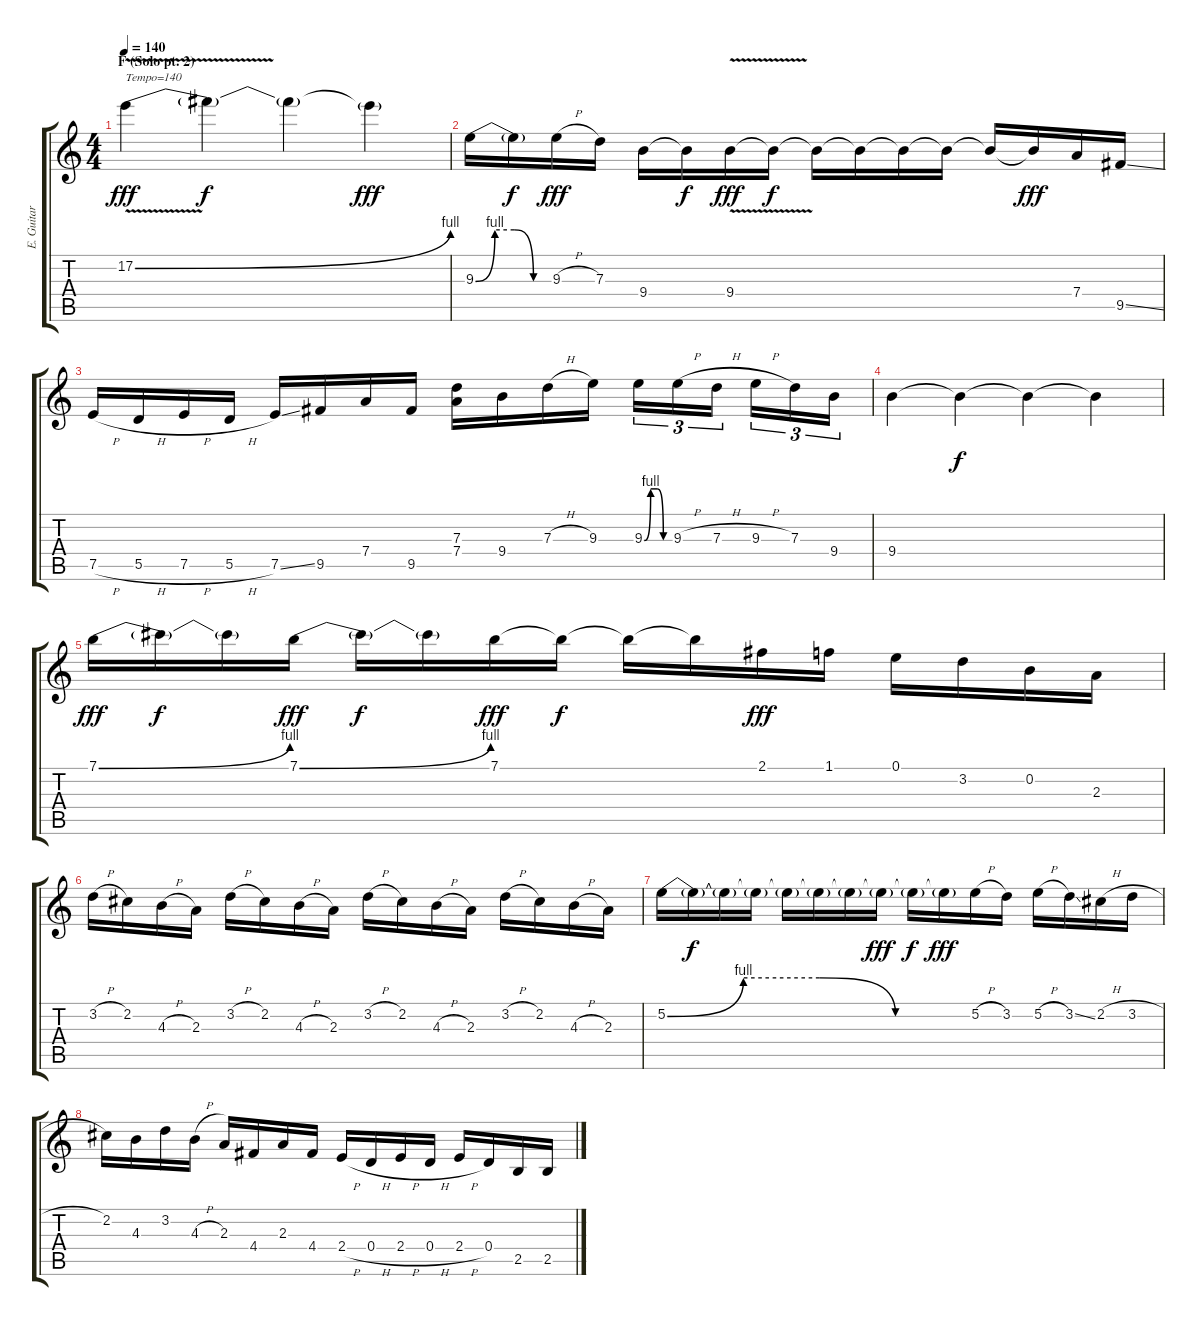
\track ("E. Guitar 1 (Lead)" "E. Guitar ") {instrument distortionguitar}
\staff {score tabs}
\tuning (E4 B3 G3 D3 A2 E2) {hide}
\ts (4 4)
\section ("" "F (Solo pt. 2)")
\tempo 140
\clef g2
\ks c
17.2{be (bend 0 0 60 4) v}.4{txt "Tempo=140" dy fff} 17.2{t}.4{dy f} 17.2{t}.4 17.2{t}.4{dy fff} |
9.3{be (custom 0 0 15 4 30 4 45 0 60 0)}.16 9.3{t}.16{dy f} 9.3{h}.16{dy fff} 7.3.16 9.4.16 9.4{t}.16{dy f} 9.4{v}.16{dy fff} 9.4{t}.16{dy f} 9.4{t}.16 9.4{t}.16 9.4{t}.16 9.4{t}.16 9.4{t}.16 9.4{t}.16{dy fff} 7.4.16 9.5{ss}.16 |
7.5{h}.16 5.5{h}.16 7.5{h}.16 5.5{h}.16 7.5{ss}.16 9.5.16 7.4.16 9.5.16 (7.3 7.4).16 9.4.16 7.3{h}.16 9.3.16 9.3{be (custom 0 0 15 4 30 4 45 0 60 0)}.16{tu (3 2)} 9.3{h}.16{tu (3 2)} 7.3{h}.16{tu (3 2) beam splitsecondary} 9.3{h}.16{tu (3 2)} 7.3.16{tu (3 2)} 9.4.16{tu (3 2)} |
9.4.4 9.4{t}.4{dy f} 9.4{t}.4 9.4{t}.4 |
7.1{be (bend 0 0 60 4)}.16{dy fff} 7.1{t}.16{dy f} 7.1{t}.16 7.1{be (bend 0 0 60 4)}.16{dy fff} 7.1{t}.16{dy f} 7.1{t}.16 7.1.16{dy fff} 7.1{t}.16{dy f} 7.1{t}.16 7.1{t}.16 2.1.16{dy fff} 1.1.16 0.1.16 3.2.16 0.2.16 2.3.16 |
3.2{h}.16 2.2.16 4.3{h}.16 2.3.16 3.2{h}.16 2.2.16 4.3{h}.16 2.3.16 3.2{h}.16 2.2.16 4.3{h}.16 2.3.16 3.2{h}.16 2.2.16 4.3{h}.16 2.3.16 |
5.2{be (custom 0 0 15 4 30 4 45 0 60 0)}.16 5.2{t}.16{dy f} 5.2{t}.16 5.2{t}.16 5.2{t}.16 5.2{t}.16 5.2{t}.16 5.2{t}.16{dy fff} 5.2{t}.16{dy f} 5.2{t}.16{dy fff} 5.2{h}.16 3.2.16 5.2{h}.16 3.2{ss}.16 2.2{h}.16 3.2{h}.16 |
2.2.16 4.3.16 3.2.16 4.3{h}.16 2.3.16 4.4.16 2.3.16 4.4.16 2.4{h}.16 0.4{h}.16 2.4{h}.16 0.4{h}.16 2.4{h}.16 0.4.16 2.5.16 2.5{ss}.16
